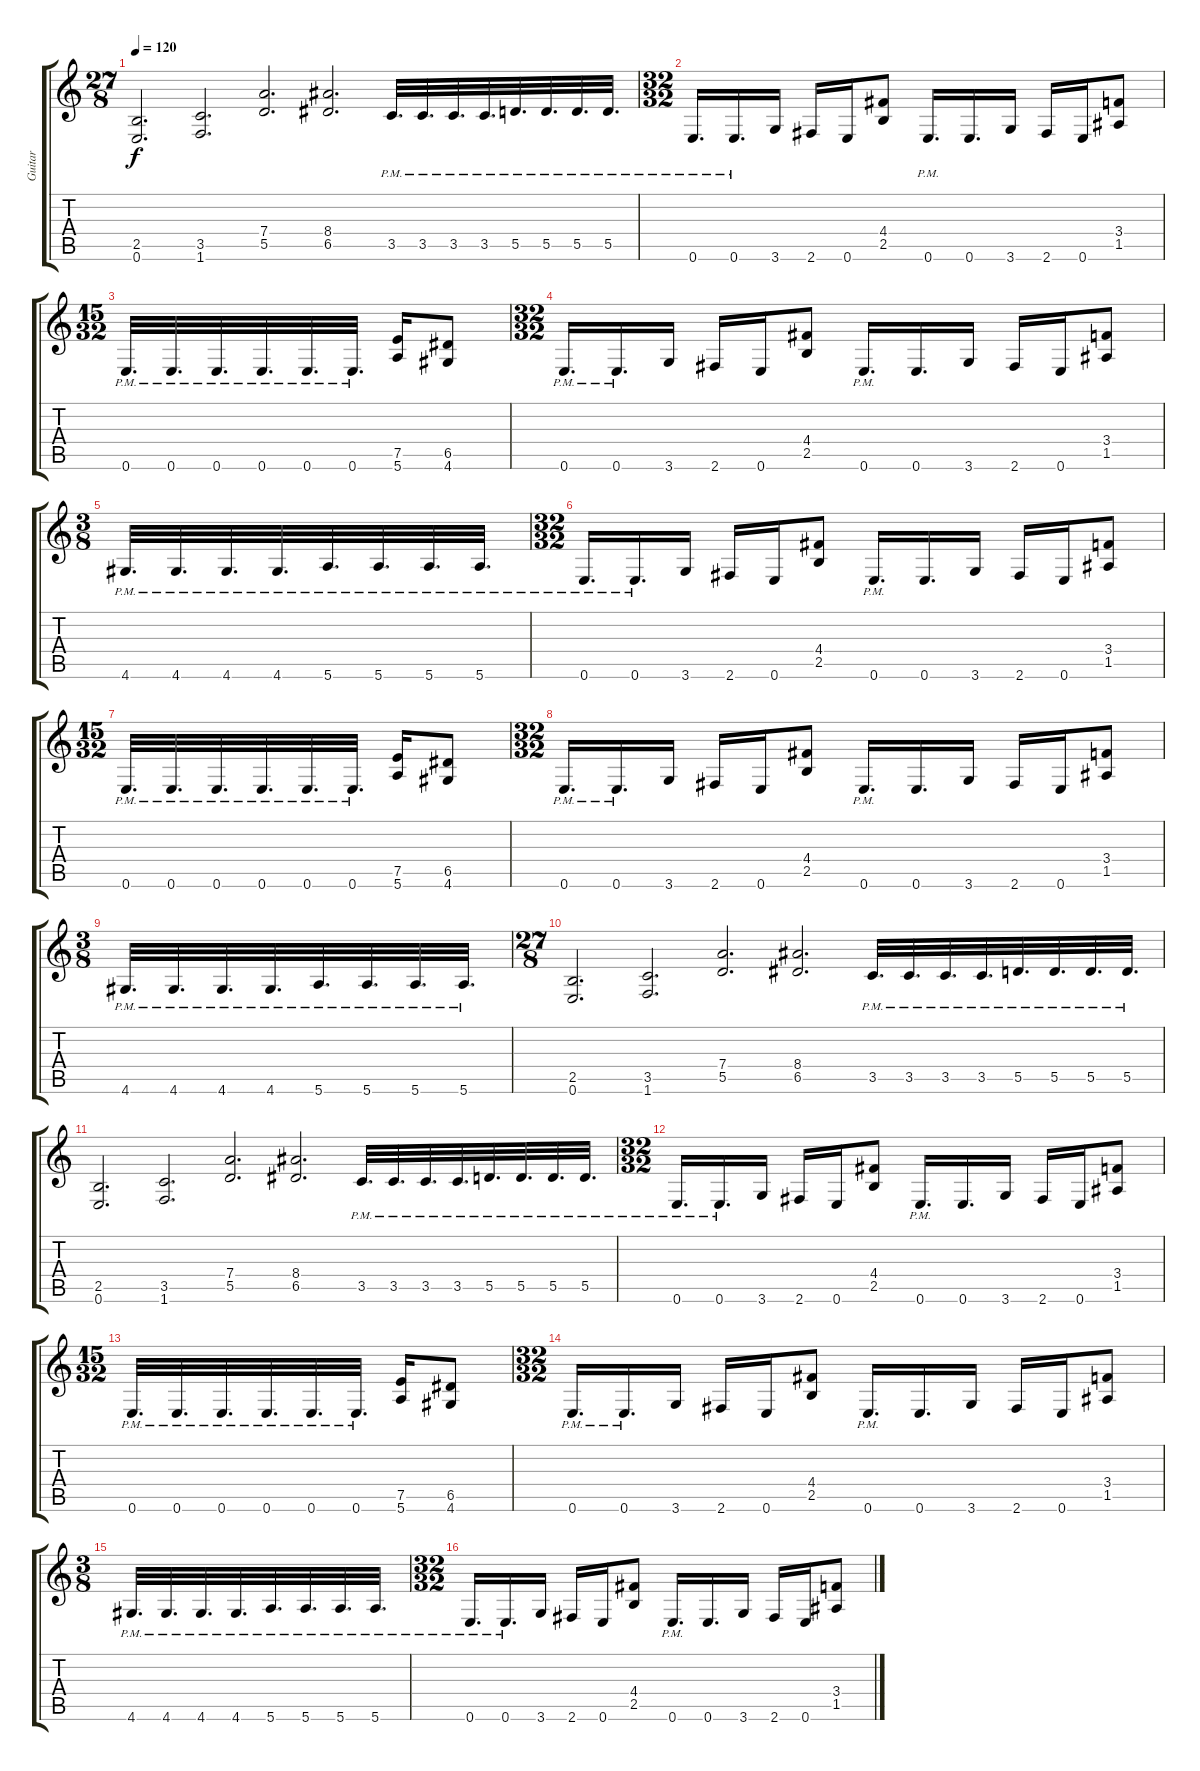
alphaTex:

\track ("Guitar" "Guitar") {instrument distortionguitar}
\staff {score tabs}
\tuning (E4 B3 G3 D3 A2 E2) {hide}
\ts (27 8)
\tempo 120
\clef g2
\ks c
(2.5 0.6).2{d dy f} (3.5 1.6).2{d} (7.4 5.5).2{d} (8.4 6.5).2{d} 3.5{pm}.32{d} 3.5{pm}.32{d} 3.5{pm}.32{d} 3.5{pm}.32{d} 5.5{pm}.32{d} 5.5{pm}.32{d} 5.5{pm}.32{d} 5.5{pm}.32{d} |
\ts (32 32)
0.6{pm}.16{d} 0.6{pm}.16{d} 3.6.16 2.6.16 0.6.16 (4.4 2.5).8 0.6{pm}.16{d} 0.6.16{d} 3.6.16 2.6.16 0.6.16 (3.4 1.5).8 |
\ts (15 32)
0.6{pm}.32{d} 0.6{pm}.32{d} 0.6{pm}.32{d} 0.6{pm}.32{d} 0.6{pm}.32{d} 0.6{pm}.32{d} (7.5 5.6).16 (6.5 4.6).8 |
\ts (32 32)
0.6{pm}.16{d} 0.6{pm}.16{d} 3.6.16 2.6.16 0.6.16 (4.4 2.5).8 0.6{pm}.16{d} 0.6.16{d} 3.6.16 2.6.16 0.6.16 (3.4 1.5).8 |
\ts (3 8)
4.6{pm}.32{d} 4.6{pm}.32{d} 4.6{pm}.32{d} 4.6{pm}.32{d} 5.6{pm}.32{d} 5.6{pm}.32{d} 5.6{pm}.32{d} 5.6{pm}.32{d} |
\ts (32 32)
0.6{pm}.16{d} 0.6{pm}.16{d} 3.6.16 2.6.16 0.6.16 (4.4 2.5).8 0.6{pm}.16{d} 0.6.16{d} 3.6.16 2.6.16 0.6.16 (3.4 1.5).8 |
\ts (15 32)
0.6{pm}.32{d} 0.6{pm}.32{d} 0.6{pm}.32{d} 0.6{pm}.32{d} 0.6{pm}.32{d} 0.6{pm}.32{d} (7.5 5.6).16 (6.5 4.6).8 |
\ts (32 32)
0.6{pm}.16{d} 0.6{pm}.16{d} 3.6.16 2.6.16 0.6.16 (4.4 2.5).8 0.6{pm}.16{d} 0.6.16{d} 3.6.16 2.6.16 0.6.16 (3.4 1.5).8 |
\ts (3 8)
4.6{pm}.32{d} 4.6{pm}.32{d} 4.6{pm}.32{d} 4.6{pm}.32{d} 5.6{pm}.32{d} 5.6{pm}.32{d} 5.6{pm}.32{d} 5.6{pm}.32{d} |
\ts (27 8)
(2.5 0.6).2{d} (3.5 1.6).2{d} (7.4 5.5).2{d} (8.4 6.5).2{d} 3.5{pm}.32{d} 3.5{pm}.32{d} 3.5{pm}.32{d} 3.5{pm}.32{d} 5.5{pm}.32{d} 5.5{pm}.32{d} 5.5{pm}.32{d} 5.5{pm}.32{d} |
(2.5 0.6).2{d} (3.5 1.6).2{d} (7.4 5.5).2{d} (8.4 6.5).2{d} 3.5{pm}.32{d} 3.5{pm}.32{d} 3.5{pm}.32{d} 3.5{pm}.32{d} 5.5{pm}.32{d} 5.5{pm}.32{d} 5.5{pm}.32{d} 5.5{pm}.32{d} |
\ts (32 32)
0.6{pm}.16{d} 0.6{pm}.16{d} 3.6.16 2.6.16 0.6.16 (4.4 2.5).8 0.6{pm}.16{d} 0.6.16{d} 3.6.16 2.6.16 0.6.16 (3.4 1.5).8 |
\ts (15 32)
0.6{pm}.32{d} 0.6{pm}.32{d} 0.6{pm}.32{d} 0.6{pm}.32{d} 0.6{pm}.32{d} 0.6{pm}.32{d} (7.5 5.6).16 (6.5 4.6).8 |
\ts (32 32)
0.6{pm}.16{d} 0.6{pm}.16{d} 3.6.16 2.6.16 0.6.16 (4.4 2.5).8 0.6{pm}.16{d} 0.6.16{d} 3.6.16 2.6.16 0.6.16 (3.4 1.5).8 |
\ts (3 8)
4.6{pm}.32{d} 4.6{pm}.32{d} 4.6{pm}.32{d} 4.6{pm}.32{d} 5.6{pm}.32{d} 5.6{pm}.32{d} 5.6{pm}.32{d} 5.6{pm}.32{d} |
\ts (32 32)
0.6{pm}.16{d} 0.6{pm}.16{d} 3.6.16 2.6.16 0.6.16 (4.4 2.5).8 0.6{pm}.16{d} 0.6.16{d} 3.6.16 2.6.16 0.6.16 (3.4 1.5).8
